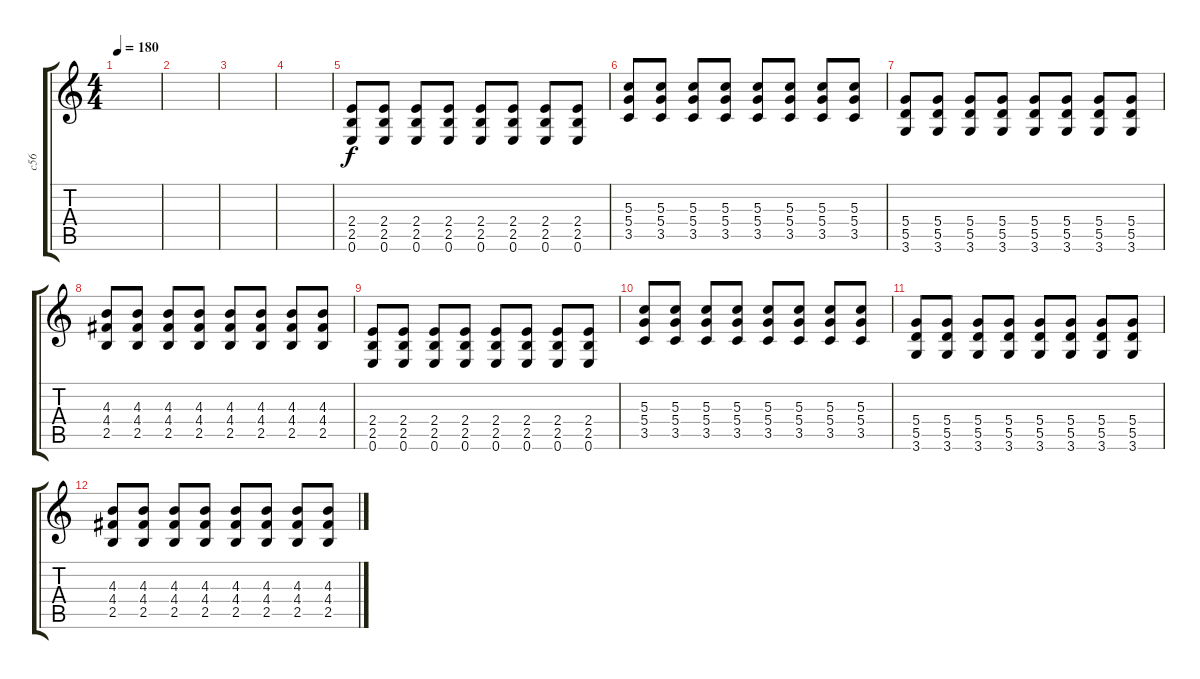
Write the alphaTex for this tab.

\track ("c56" "c56") {instrument acousticguitarsteel}
\staff {score tabs}
\tuning (E4 B3 G3 D3 A2 E2) {hide}
\ts (4 4)
\tempo 180
\clef g2
\ks c
|
|
|
|
(2.4 2.5 0.6).8 (2.4 2.5 0.6).8 (2.4 2.5 0.6).8 (2.4 2.5 0.6).8 (2.4 2.5 0.6).8 (2.4 2.5 0.6).8 (2.4 2.5 0.6).8 (2.4 2.5 0.6).8 |
(5.3 5.4 3.5).8 (5.3 5.4 3.5).8 (5.3 5.4 3.5).8 (5.3 5.4 3.5).8 (5.3 5.4 3.5).8 (5.3 5.4 3.5).8 (5.3 5.4 3.5).8 (5.3 5.4 3.5).8 |
(5.4 5.5 3.6).8 (5.4 5.5 3.6).8 (5.4 5.5 3.6).8 (5.4 5.5 3.6).8 (5.4 5.5 3.6).8 (5.4 5.5 3.6).8 (5.4 5.5 3.6).8 (5.4 5.5 3.6).8 |
(4.3 4.4 2.5).8 (4.3 4.4 2.5).8 (4.3 4.4 2.5).8 (4.3 4.4 2.5).8 (4.3 4.4 2.5).8 (4.3 4.4 2.5).8 (4.3 4.4 2.5).8 (4.3 4.4 2.5).8 |
(2.4 2.5 0.6).8 (2.4 2.5 0.6).8 (2.4 2.5 0.6).8 (2.4 2.5 0.6).8 (2.4 2.5 0.6).8 (2.4 2.5 0.6).8 (2.4 2.5 0.6).8 (2.4 2.5 0.6).8 |
(5.3 5.4 3.5).8 (5.3 5.4 3.5).8 (5.3 5.4 3.5).8 (5.3 5.4 3.5).8 (5.3 5.4 3.5).8 (5.3 5.4 3.5).8 (5.3 5.4 3.5).8 (5.3 5.4 3.5).8 |
(5.4 5.5 3.6).8 (5.4 5.5 3.6).8 (5.4 5.5 3.6).8 (5.4 5.5 3.6).8 (5.4 5.5 3.6).8 (5.4 5.5 3.6).8 (5.4 5.5 3.6).8 (5.4 5.5 3.6).8 |
(4.3 4.4 2.5).8 (4.3 4.4 2.5).8 (4.3 4.4 2.5).8 (4.3 4.4 2.5).8 (4.3 4.4 2.5).8 (4.3 4.4 2.5).8 (4.3 4.4 2.5).8 (4.3 4.4 2.5).8
